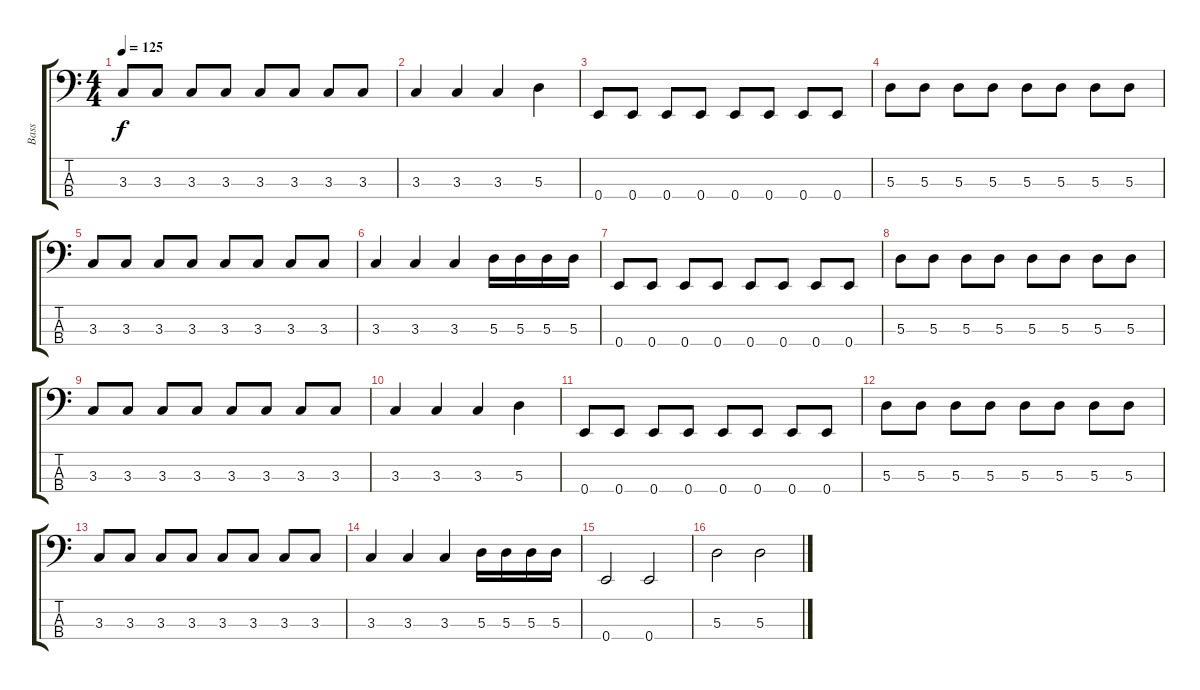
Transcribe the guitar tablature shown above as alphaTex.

\track ("Bass" "Bass") {instrument electricbassfinger}
\staff {score tabs}
\tuning (G2 D2 A1 E1) {hide}
\ts (4 4)
\tempo 125
\clef f4
\ks c
3.3.8{dy f} 3.3.8 3.3.8 3.3.8 3.3.8 3.3.8 3.3.8 3.3.8 |
3.3.4 3.3.4 3.3.4 5.3.4 |
0.4.8 0.4.8 0.4.8 0.4.8 0.4.8 0.4.8 0.4.8 0.4.8 |
5.3.8 5.3.8 5.3.8 5.3.8 5.3.8 5.3.8 5.3.8 5.3.8 |
3.3.8 3.3.8 3.3.8 3.3.8 3.3.8 3.3.8 3.3.8 3.3.8 |
3.3.4 3.3.4 3.3.4 5.3.16 5.3.16 5.3.16 5.3.16 |
0.4.8 0.4.8 0.4.8 0.4.8 0.4.8 0.4.8 0.4.8 0.4.8 |
5.3.8 5.3.8 5.3.8 5.3.8 5.3.8 5.3.8 5.3.8 5.3.8 |
3.3.8 3.3.8 3.3.8 3.3.8 3.3.8 3.3.8 3.3.8 3.3.8 |
3.3.4 3.3.4 3.3.4 5.3.4 |
0.4.8 0.4.8 0.4.8 0.4.8 0.4.8 0.4.8 0.4.8 0.4.8 |
5.3.8 5.3.8 5.3.8 5.3.8 5.3.8 5.3.8 5.3.8 5.3.8 |
3.3.8 3.3.8 3.3.8 3.3.8 3.3.8 3.3.8 3.3.8 3.3.8 |
3.3.4 3.3.4 3.3.4 5.3.16 5.3.16 5.3.16 5.3.16 |
0.4.2 0.4.2 |
5.3.2 5.3.2
